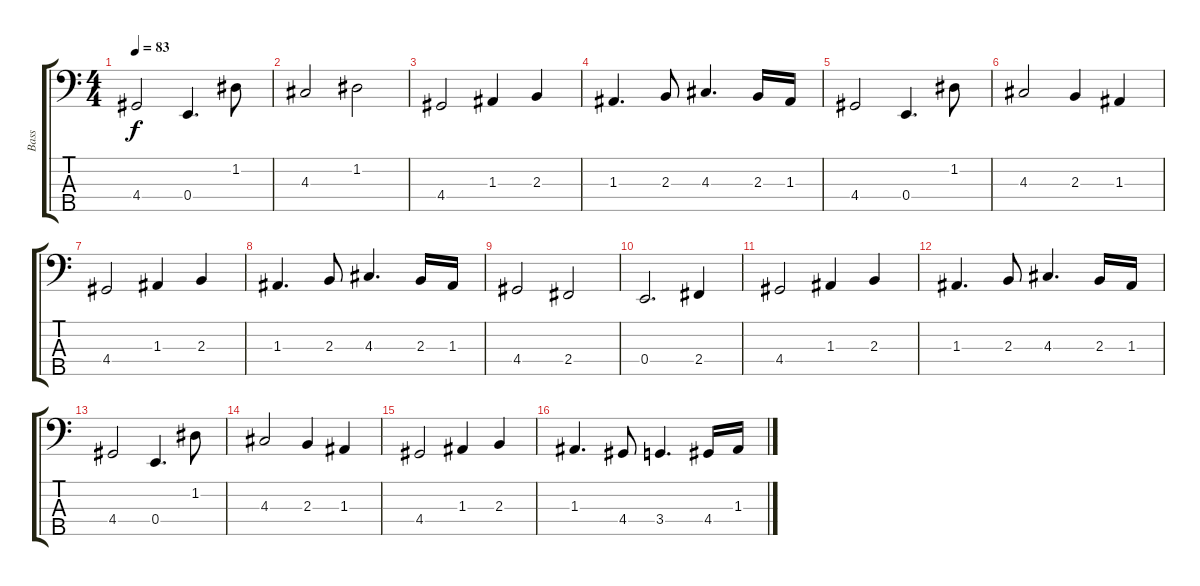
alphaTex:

\track ("Bass" "Bass") {instrument fretlessbass}
\staff {score tabs}
\tuning (G2 D2 A1 E1 B0) {hide}
\ts (4 4)
\tempo 83
\clef f4
\ks c
4.4.2{dy f} 0.4.4{d} 1.2.8 |
4.3.2 1.2.2 |
4.4.2 1.3.4 2.3.4 |
1.3.4{d} 2.3.8 4.3.4{d} 2.3.16 1.3.16 |
4.4.2 0.4.4{d} 1.2.8 |
4.3.2 2.3.4 1.3.4 |
4.4.2 1.3.4 2.3.4 |
1.3.4{d} 2.3.8 4.3.4{d} 2.3.16 1.3.16 |
4.4.2 2.4.2 |
0.4.2{d} 2.4.4 |
4.4.2 1.3.4 2.3.4 |
1.3.4{d} 2.3.8 4.3.4{d} 2.3.16 1.3.16 |
4.4.2 0.4.4{d} 1.2.8 |
4.3.2 2.3.4 1.3.4 |
4.4.2 1.3.4 2.3.4 |
1.3.4{d} 4.4.8 3.4.4{d} 4.4.16 1.3.16
